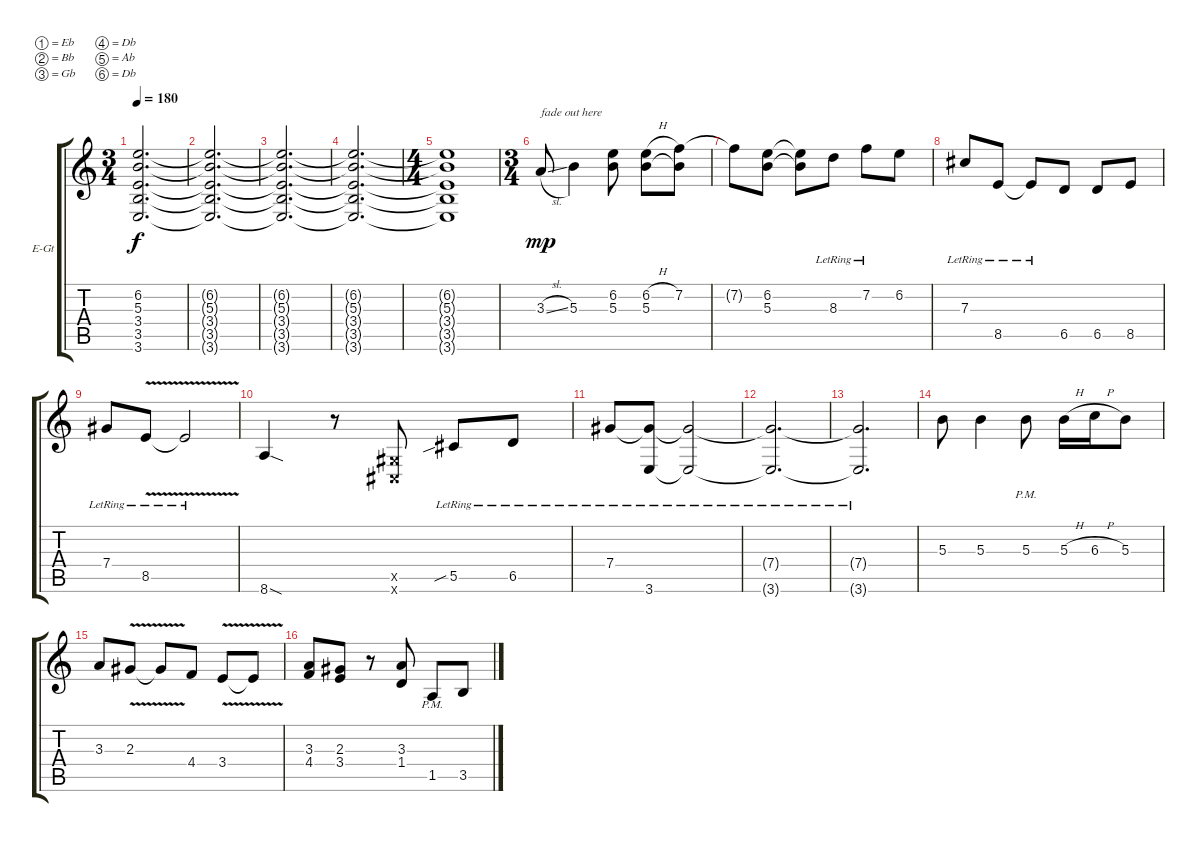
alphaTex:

\bracketExtendMode groupsimilarinstruments
\firstSystemTrackNameOrientation horizontal
\otherSystemsTrackNameOrientation horizontal
\track ("Electric Guitar" "E-Gt") {instrument overdrivenguitar}
\staff {score tabs}
\tuning (Eb4 Bb3 Gb3 Db3 Ab2 Db2)
\ts (3 4)
\tempo 180
\clef g2
\ks c
(5.3{t} 3.4{t} 3.5{t} 3.6{t} 6.2{t}).2{d dy f} |
(3.6{t} 3.5{t} 3.4{t} 5.3{t} 6.2{t}).2{d} |
(5.3{t} 3.4{t} 3.5{t} 3.6{t} 6.2{t}).2{d} |
(3.6{t} 3.5{t} 3.4{t} 5.3{t} 6.2{t}).2{d} |
\ts (4 4)
(5.3{t} 3.4{t} 3.5{t} 3.6{t} 6.2{t}).1 |
\ts (3 4)
3.3{sl}.8{txt "fade out here" dy mp} 5.3.4 (5.3 6.2).8 (5.3 6.2{h}).8 (7.2 5.3{t}).8 |
7.2{t}.8 (5.3 6.2).8 (6.2{t} 5.3{t}).8 8.3{lr}.8 7.2{lr}.8 6.2.8 |
7.3{lr}.8 8.5{lr}.8 8.5{lr t}.8 6.5.8 6.5.8 8.5.8 |
7.4{lr}.8 8.5{v lr}.8 8.5{v lr t}.2 |
8.6{sod}.4 r.8 (0.5{x} 0.6{x}).8 5.5{sib lr}.8 6.5{lr}.8 |
7.4{lr}.8 (3.6{lr} 7.4{lr t}).8 (3.6{lr t} 7.4{lr t}).2 |
(3.6{lr t} 7.4{lr t}).2{d} |
(3.6{lr t} 7.4{lr t}).2{d} |
5.3.8 5.3.4 5.3{pm}.8 5.3{h}.16 6.3{h}.16 5.3.8 |
3.3.8 2.3{v}.8 2.3{t}.8 4.4.8 3.4{v}.8 3.4{t}.8 |
(3.3 4.4).8 (2.3 3.4).8 r.8 (1.4 3.3).8 1.5{pm}.8 3.5.8
